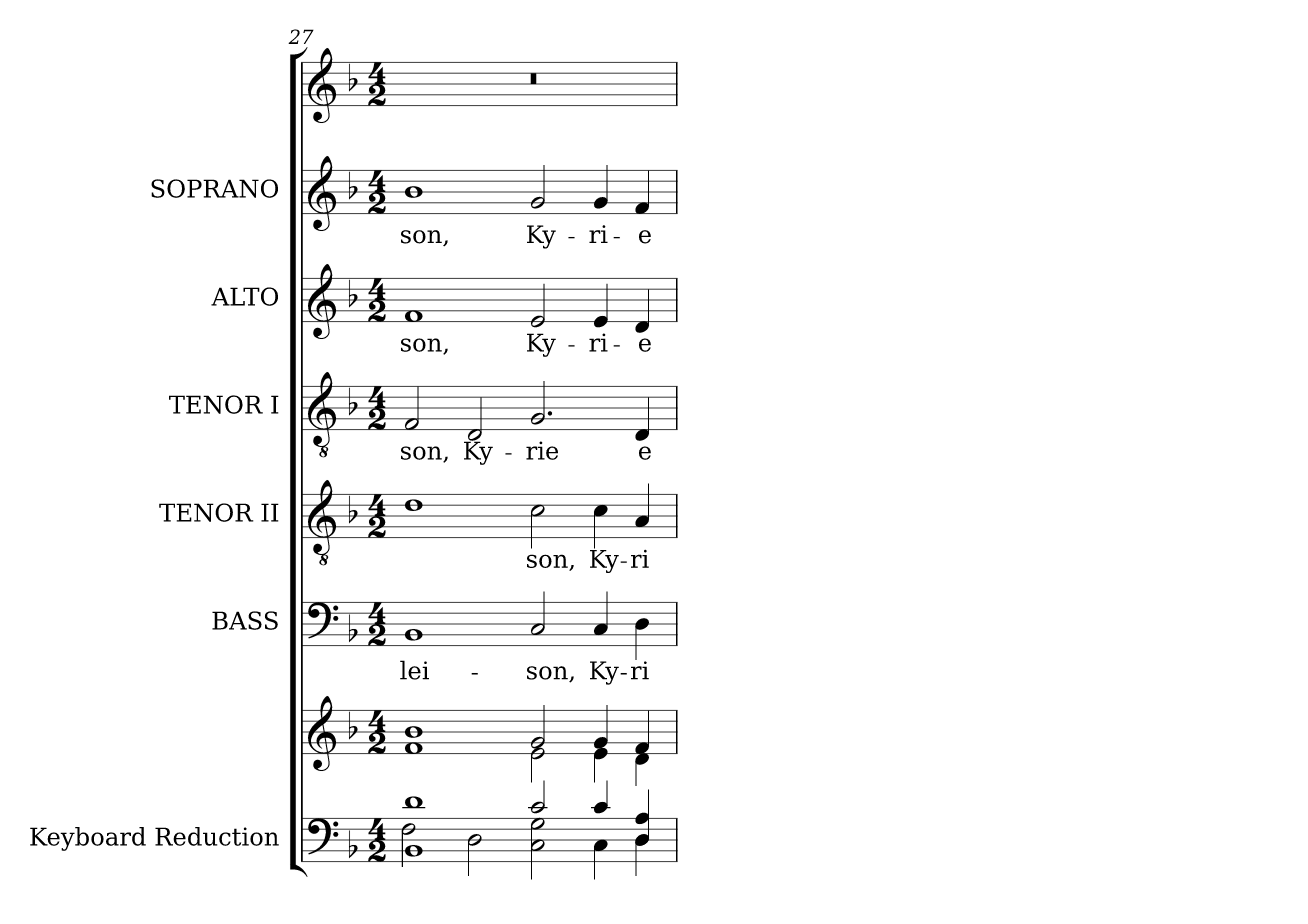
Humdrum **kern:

**kern	**kern	**kern	**text	**kern	**text	**kern	**text	**kern	**text	**kern	**text	**kern
*part7	*part7	*part6	*part6	*part5	*part5	*part4	*part4	*part3	*part3	*part2	*part2	*part1
*staff8	*staff7	*staff6	*staff6	*staff5	*staff5	*staff4	*staff4	*staff3	*staff3	*staff2	*staff2	*staff1
*I"Keyboard Reduction	*	*I"BASS	*	*I"TENOR II	*	*I"TENOR I	*	*I"ALTO	*	*I"SOPRANO	*	*
*I'Reduc.	*	*I'B.	*	*I'T. II	*	*I'T. I	*	*I'A.	*	*I'S.	*	*
*clefF4	*clefG2	*clefF4	*	*clefGv2	*	*clefGv2	*	*clefG2	*	*clefG2	*	*clefG2
*	*	*	*	*ITrd7c12	*	*ITrd7c12	*	*	*	*	*	*
*k[b-]	*k[b-]	*k[b-]	*	*k[b-]	*	*k[b-]	*	*k[b-]	*	*k[b-]	*	*k[b-]
*F:	*F:	*F:	*	*F:	*	*F:	*	*F:	*	*F:	*	*F:
*M4/2	*M4/2	*M4/2	*	*M4/2	*	*M4/2	*	*M4/2	*	*M4/2	*	*M4/2
=27	=27	=27	=27	=27	=27	=27	=27	=27	=27	=27	=27	=27
*^	*^	*	*	*	*	*	*	*	*	*	*	*
!	!	!	!	!	!LO:LY:b:color=#000000	!	!	!	!	!	!	!	!	!
!	!	!	!	!	!	!	!	!	!LO:LY:b:color=#000000	!	!	!	!	!
!	!	!	!	!	!	!	!	!	!	!	!LO:LY:b:color=#000000	!	!	!
!	!	!	!	!	!	!	!	!	!	!	!	!	!LO:LY:b:color=#000000	!LO:N:vis=1
1BB-i 1di	2Fi\	1b-i	1fi	1BB-i	-lei-	1Di	.	2FFi/	-son,	1fi	-son,	1b-i	-son,	0r
!	!	!	!	!	!	!	!	!	!LO:LY:b:color=#000000	!	!	!	!	!
.	2Di\	.	.	.	.	.	.	2DDi/	Ky-	.	.	.	.	.
!	!	!	!	!	!LO:LY:b:color=#000000	!	!	!	!	!	!	!	!	!
!	!	!	!	!	!	!	!LO:LY:b:color=#000000	!	!	!	!	!	!	!
!	!	!	!	!	!	!	!	!	!LO:LY:b:color=#000000	!	!	!	!	!
!	!	!	!	!	!	!	!	!	!	!	!LO:LY:b:color=#000000	!	!	!
!	!	!	!	!	!	!	!	!	!	!	!	!	!LO:LY:b:color=#000000	!
2ci/	2Ci\ 2Gi	2gi/	2ei\	2Ci/	-son,	2Ci\	-son,	2.GGi/	-rie	2ei/	Ky-	2gi/	Ky-	.
!	!	!	!	!	!LO:LY:b:color=#000000	!	!	!	!	!	!	!	!	!
!	!	!	!	!	!	!	!LO:LY:b:color=#000000	!	!	!	!	!	!	!
!	!	!	!	!	!	!	!	!	!	!	!LO:LY:b:color=#000000	!	!	!
!	!	!	!	!	!	!	!	!	!	!	!	!	!LO:LY:b:color=#000000	!
4ci/	4Ci\	4gi/	4ei\	4Ci/	Ky-	4Ci\	Ky-	.	.	4ei/	-ri-	4gi/	-ri-	.
!	!	!	!	!	!LO:LY:b:color=#000000	!	!	!	!	!	!	!	!	!
!	!	!	!	!	!	!	!LO:LY:b:color=#000000	!	!	!	!	!	!	!
!	!	!	!	!	!	!	!	!	!LO:LY:b:color=#000000	!	!	!	!	!
!	!	!	!	!	!	!	!	!	!	!	!LO:LY:b:color=#000000	!	!	!
!	!	!	!	!	!	!	!	!	!	!	!	!	!LO:LY:b:color=#000000	!
4Di/ 4Ai	4Di\	4fi/	4di\	4Di\	-ri-	4AAi/	-ri-	4DDi/	e-	4di/	-e	4fi/	-e	.
*v	*v	*	*	*	*	*	*	*	*	*	*	*	*	*
*	*v	*v	*	*	*	*	*	*	*	*	*	*	*
=	=	=	=	=	=	=	=	=	=	=	=	=
*-	*-	*-	*-	*-	*-	*-	*-	*-	*-	*-	*-	*-
